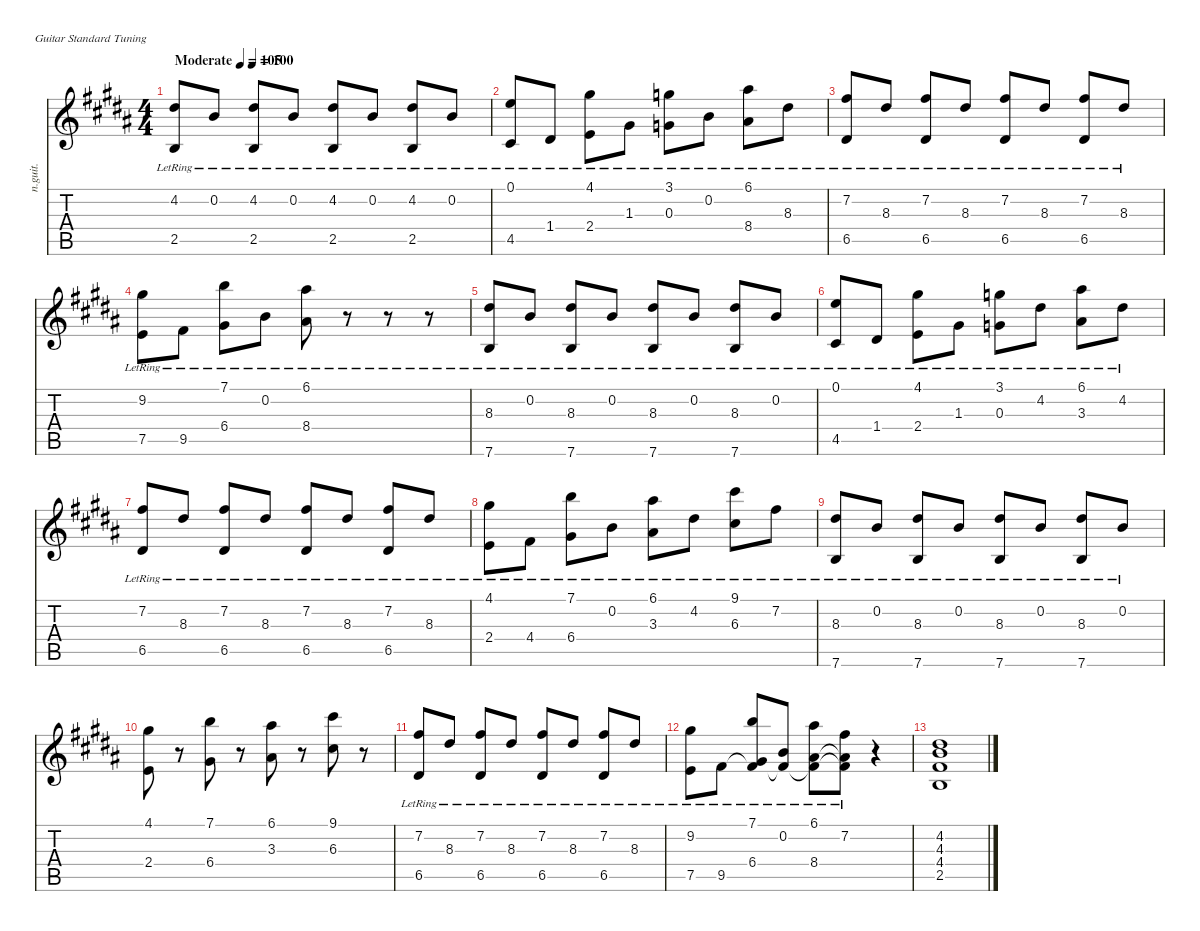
\defaultSystemsLayout 4
\hideDynamics
\bracketExtendMode nobrackets
\track ("Track 2" "n.guit.") {instrument acousticguitarnylon}
\staff {score tabs}
\tuning (E4 B3 G3 D3 A2 E2)
\ts (4 4)
\beaming (8 2 2 2 2)
\tempo (105 "Moderate")
\tempo (100 0.25)
\clef g2
\ks b
(4.2{lr acc #} 2.5{lr acc forcenatural}).8{dy f instrument acousticguitarnylon beam Up} 0.2{lr acc forcenatural}.8{beam Up} (4.2{lr acc #} 2.5{lr acc forcenatural}).8{beam Up} 0.2{lr acc forcenatural}.8{beam Up} (4.2{lr acc #} 2.5{lr acc forcenatural}).8{beam Up} 0.2{lr acc forcenatural}.8{beam Up} (4.2{lr acc #} 2.5{lr acc forcenatural}).8{beam Up} 0.2{lr acc forcenatural}.8{beam Up} |
(0.1{lr acc forcenatural} 4.5{lr acc #}).8{beam Up} 1.4{lr acc #}.8{beam Up} (4.1{lr acc #} 2.4{lr acc forcenatural}).8{beam Down} 1.3{lr acc #}.8{beam Down} (3.1{lr acc forcenatural} 0.3{lr acc forcenatural}).8{beam Down} 0.2{lr acc forcenatural}.8{beam Down} (6.1{lr acc #} 8.4{lr acc #}).8{beam Down} 8.3{lr acc #}.8{beam Down} |
(7.2{lr acc #} 6.5{lr acc #}).8{beam Up} 8.3{lr acc #}.8{beam Up} (7.2{lr acc #} 6.5{lr acc #}).8{beam Up} 8.3{lr acc #}.8{beam Up} (7.2{lr acc #} 6.5{lr acc #}).8{beam Up} 8.3{lr acc #}.8{beam Up} (7.2{lr acc #} 6.5{lr acc #}).8{beam Up} 8.3{lr acc #}.8{beam Up} |
(9.2{lr acc #} 7.5{lr acc forcenatural}).8{beam Down} 9.5{lr acc #}.8{beam Down} (7.1{lr acc forcenatural} 6.4{lr acc #}).8{beam Down} 0.2{lr acc forcenatural}.8{beam Down} (6.1{lr acc #} 8.4{acc #}).8{beam Down} r.8{beam Down} r.8{beam Down} r.8{beam Down} |
(8.3{lr acc #} 7.6{lr acc forcenatural}).8{beam Up} 0.2{lr acc forcenatural}.8{beam Up} (8.3{lr acc #} 7.6{lr acc forcenatural}).8{beam Up} 0.2{lr acc forcenatural}.8{beam Up} (8.3{lr acc #} 7.6{lr acc forcenatural}).8{beam Up} 0.2{lr acc forcenatural}.8{beam Up} (8.3{lr acc #} 7.6{lr acc forcenatural}).8{beam Up} 0.2{lr acc forcenatural}.8{beam Up} |
(0.1{lr acc forcenatural} 4.5{lr acc #}).8{beam Up} 1.4{lr acc #}.8{beam Up} (4.1{lr acc #} 2.4{lr acc forcenatural}).8{beam Down} 1.3{lr acc #}.8{beam Down} (3.1{lr acc forcenatural} 0.3{lr acc forcenatural}).8{beam Down} 4.2{lr acc #}.8{beam Down} (6.1{lr acc #} 3.3{lr acc #}).8{beam Down} 4.2{lr acc #}.8{beam Down} |
(7.2{lr acc #} 6.5{lr acc #}).8{beam Up} 8.3{lr acc #}.8{beam Up} (7.2{lr acc #} 6.5{lr acc #}).8{beam Up} 8.3{lr acc #}.8{beam Up} (7.2{lr acc #} 6.5{lr acc #}).8{beam Up} 8.3{lr acc #}.8{beam Up} (7.2{lr acc #} 6.5{lr acc #}).8{beam Up} 8.3{lr acc #}.8{beam Up} |
(4.1{lr acc #} 2.4{lr acc forcenatural}).8{beam Down} 4.4{lr acc #}.8{beam Down} (7.1{lr acc forcenatural} 6.4{lr acc #}).8{beam Down} 0.2{lr acc forcenatural}.8{beam Down} (6.1{lr acc #} 3.3{acc #}).8{beam Down} 4.2{lr acc #}.8{beam Down} (9.1{lr acc #} 6.3{lr acc #}).8{beam Down} 7.2{lr acc #}.8{beam Down} |
(8.3{lr acc #} 7.6{lr acc forcenatural}).8{beam Up} 0.2{lr acc forcenatural}.8{beam Up} (8.3{lr acc #} 7.6{lr acc forcenatural}).8{beam Up} 0.2{lr acc forcenatural}.8{beam Up} (8.3{lr acc #} 7.6{lr acc forcenatural}).8{beam Up} 0.2{lr acc forcenatural}.8{beam Up} (8.3{lr acc #} 7.6{lr acc forcenatural}).8{beam Up} 0.2{lr acc forcenatural}.8{beam Up} |
(2.4{acc forcenatural} 4.1{acc #}).8{dy mf beam Down} r.8{beam Down} (7.1{acc forcenatural} 6.4{acc #}).8{dy f beam Down} r.8{beam Down} (6.1{acc #} 3.3{acc #}).8{beam Down} r.8{beam Down} (6.3{acc #} 9.1{acc #}).8{beam Down} r.8{beam Down} |
(7.2{lr acc #} 6.5{lr acc #}).8{beam Up} 8.3{lr acc #}.8{beam Up} (7.2{lr acc #} 6.5{lr acc #}).8{beam Up} 8.3{lr acc #}.8{beam Up} (7.2{lr acc #} 6.5{lr acc #}).8{beam Up} 8.3{lr acc #}.8{beam Up} (7.2{lr acc #} 6.5{lr acc #}).8{beam Up} 8.3{lr acc #}.8{beam Up} |
(9.2{lr acc #} 7.5{lr acc forcenatural}).8{beam Down} 9.5{lr acc #}.8{beam Down} (7.1{lr acc forcenatural} 6.4{lr acc #} 9.5{lr t acc #}).8{beam Up} (0.2{lr acc forcenatural} 9.5{lr t acc #}).8{beam Up} (6.1{lr acc #} 8.4{acc #} 9.5{lr t acc #}).8{beam Down} (7.2{lr acc #} 9.5{lr t acc #} 8.4{t acc #}).8{beam Down} r.4{beam Down} |
(2.5{acc forcenatural} 4.4{acc #} 4.3{acc forcenatural} 4.2{acc #}).1{beam Up}
